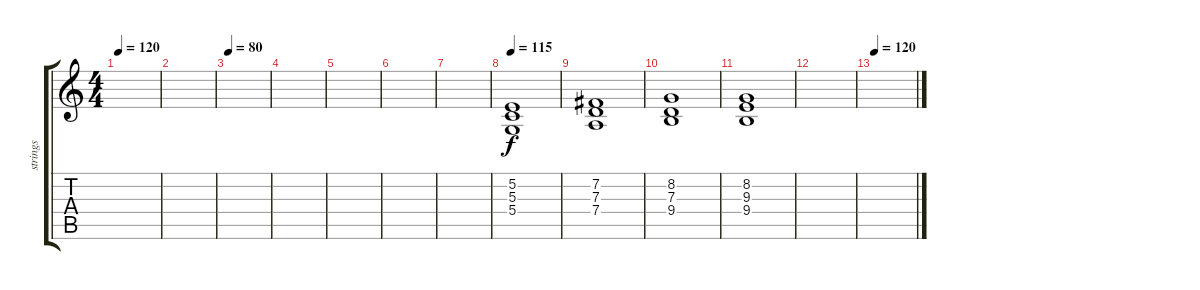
\track ("strings" "strings") {instrument stringensemble1}
\staff {score tabs}
\tuning (E4 B3 G3 D3 A2 E2) {hide}
\ts (4 4)
\tempo 120
\clef g2
\ks c
|
|
\tempo 80
|
|
|
|
|
\tempo 115
(5.2 5.3 5.4).1 |
(7.2 7.3 7.4).1 |
(8.2 7.3 9.4).1 |
(8.2 9.3 9.4).1 |
|
\tempo 120
